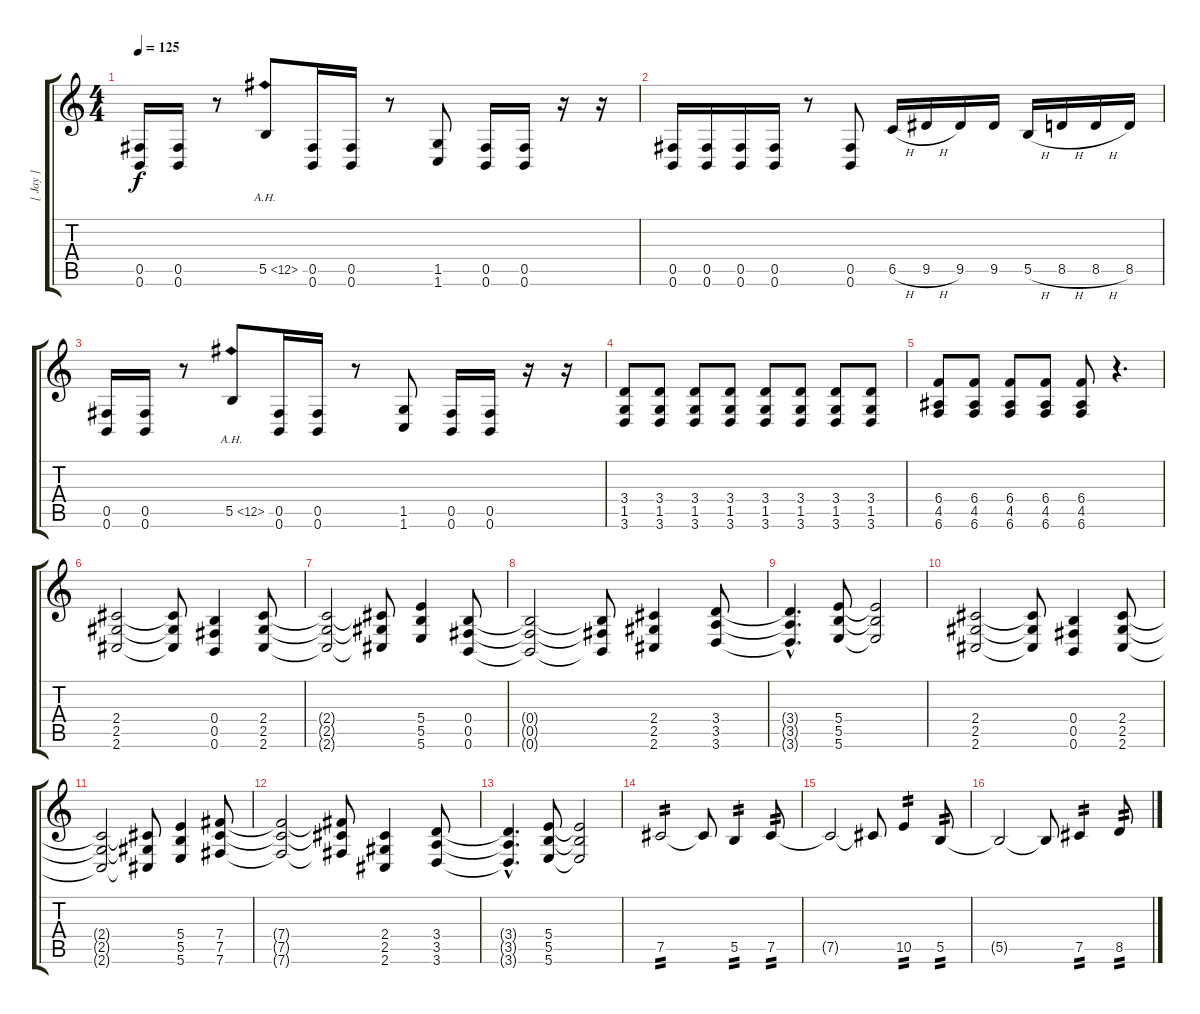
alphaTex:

\track ("[ Jay ]" "[ Jay ]") {instrument distortionguitar}
\staff {score tabs}
\tuning (Db4 Ab3 E3 B2 Gb2 B1) {hide}
\ts (4 4)
\tempo 125
\clef g2
\ks c
(0.5 0.6).16{dy f} (0.5 0.6).16 r.8 5.5{ah 7}.8 (0.5 0.6).16 (0.5 0.6).16 r.8 (1.5 1.6).8 (0.5 0.6).16 (0.5 0.6).16 r.16 r.16 |
(0.5 0.6).16 (0.5 0.6).16 (0.5 0.6).16 (0.5 0.6).16 r.8 (0.5 0.6).8 6.5{h}.16 9.5{h}.16 9.5.16 9.5.16 5.5{h}.16 8.5{h}.16 8.5{h}.16 8.5.16 |
(0.5 0.6).16 (0.5 0.6).16 r.8 5.5{ah 7}.8 (0.5 0.6).16 (0.5 0.6).16 r.8 (1.5 1.6).8 (0.5 0.6).16 (0.5 0.6).16 r.16 r.16 |
(3.4 1.5 3.6).8 (3.4 1.5 3.6).8 (3.4 1.5 3.6).8 (3.4 1.5 3.6).8 (3.4 1.5 3.6).8 (3.4 1.5 3.6).8 (3.4 1.5 3.6).8 (3.4 1.5 3.6).8 |
(6.4 4.5 6.6).8 (6.4 4.5 6.6).8 (6.4 4.5 6.6).8 (6.4 4.5 6.6).8 (6.4 4.5 6.6).8 r.4{d} |
(2.4 2.5 2.6).2 (2.4{t} 2.5{t} 2.6{t}).8 (0.4 0.5 0.6).4 (2.4 2.5 2.6).8 |
(2.4{t} 2.5{t} 2.6{t}).2 (2.4{t} 2.5{t} 2.6{t}).8 (5.4 5.5 5.6).4 (0.4 0.5 0.6).8 |
(0.4{t} 0.5{t} 0.6{t}).2 (0.4{t} 0.5{t} 0.6{t}).8 (2.4 2.5 2.6).4 (3.4 3.5 3.6).8 |
(3.4{hac t} 3.5{hac t} 3.6{hac t}).4{d} (5.4 5.5 5.6).8 (5.4{t} 5.5{t} 5.6{t}).2 |
(2.4 2.5 2.6).2 (2.4{t} 2.5{t} 2.6{t}).8 (0.4 0.5 0.6).4 (2.4 2.5 2.6).8 |
(2.4{t} 2.5{t} 2.6{t}).2 (2.4{t} 2.5{t} 2.6{t}).8 (5.4 5.5 5.6).4 (7.4 7.5 7.6).8 |
(7.4{t} 7.5{t} 7.6{t}).2 (7.4{t} 7.5{t} 7.6{t}).8 (2.4 2.5 2.6).4 (3.4 3.5 3.6).8 |
(3.4{hac t} 3.5{hac t} 3.6{hac t}).4{d} (5.4 5.5 5.6).8 (5.4{t} 5.5{t} 5.6{t}).2 |
7.5.2{tp 2} 7.5{t}.8 5.5.4{tp 2} 7.5.8{tp 2} |
7.5{t}.2 7.5{t}.8 10.5.4{tp 2} 5.5.8{tp 2} |
5.5{t}.2 5.5{t}.8 7.5.4{tp 2} 8.5.8{tp 2}
